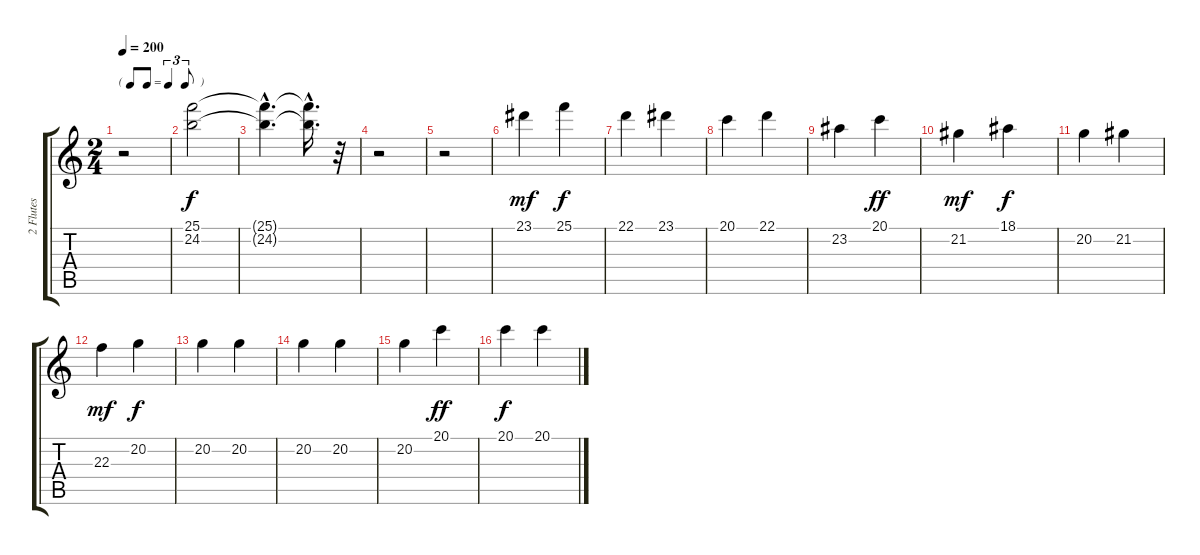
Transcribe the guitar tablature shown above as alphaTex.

\track ("2 Flutes" "2 Flutes") {instrument flute}
\staff {score tabs}
\tuning (E4 B3 G3 D3 A2 E2) {hide}
\ts (2 4)
\tf triplet8th
\tempo 200
\clef g2
\ks c
r.2{dy f} |
(25.1 24.2).2 |
(25.1{hac t} 24.2{hac t}).4{d} (25.1{hac t} 24.2{hac t}).16{d} r.32 |
r.2 |
r.2 |
23.1.4{dy mf} 25.1.4{dy f} |
22.1.4 23.1.4 |
20.1.4 22.1.4 |
23.2.4 20.1.4{dy ff} |
21.2.4{dy mf} 18.1.4{dy f} |
20.2.4 21.2.4 |
22.3.4{dy mf} 20.2.4{dy f} |
20.2.4 20.2.4 |
20.2.4 20.2.4 |
20.2.4 20.1.4{dy ff} |
20.1.4{dy f} 20.1.4
